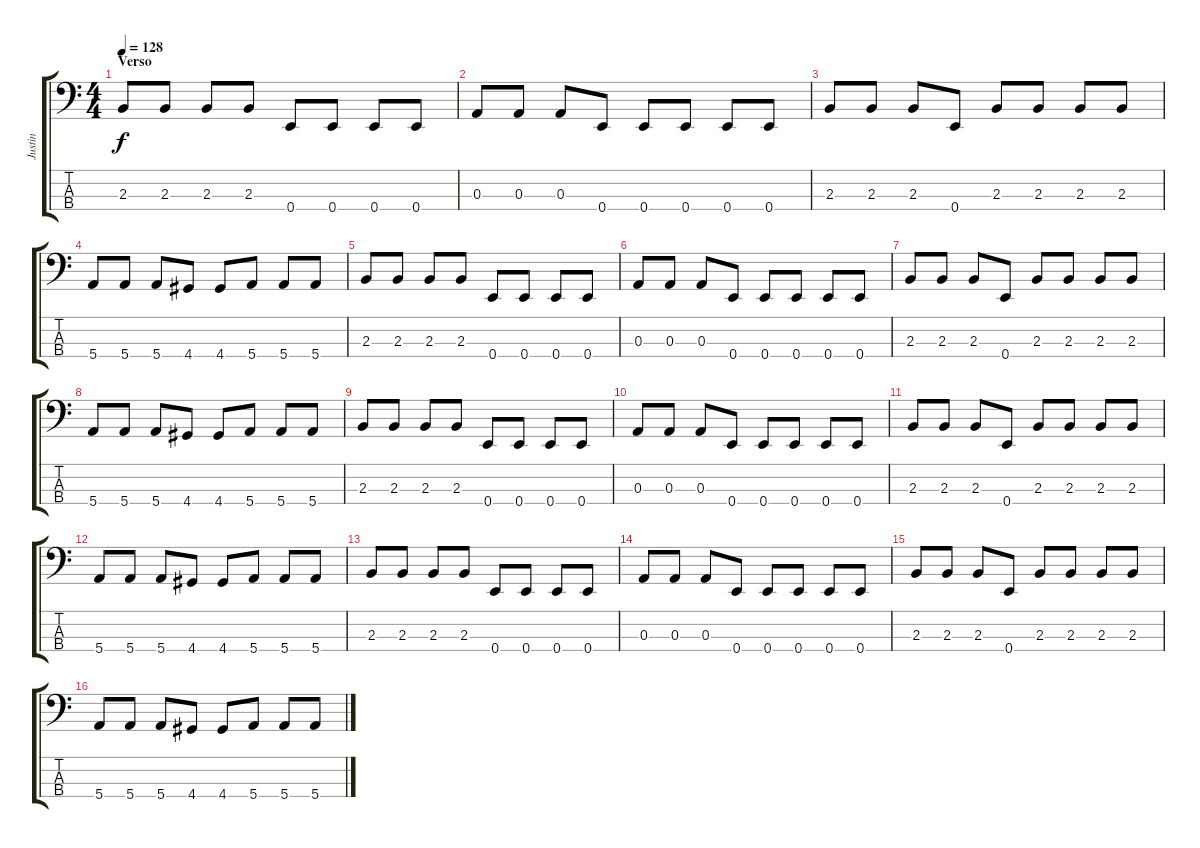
\track ("Justin" "Justin") {instrument electricbasspick}
\staff {score tabs}
\tuning (G2 D2 A1 E1) {hide}
\ts (4 4)
\section ("" "Verso")
\tempo 128
\clef f4
\ks c
2.3.8{dy f} 2.3.8 2.3.8 2.3.8 0.4.8 0.4.8 0.4.8 0.4.8 |
0.3.8 0.3.8 0.3.8 0.4.8 0.4.8 0.4.8 0.4.8 0.4.8 |
2.3.8 2.3.8 2.3.8 0.4.8 2.3.8 2.3.8 2.3.8 2.3.8 |
5.4.8 5.4.8 5.4.8 4.4.8 4.4.8 5.4.8 5.4.8 5.4.8 |
2.3.8 2.3.8 2.3.8 2.3.8 0.4.8 0.4.8 0.4.8 0.4.8 |
0.3.8 0.3.8 0.3.8 0.4.8 0.4.8 0.4.8 0.4.8 0.4.8 |
2.3.8 2.3.8 2.3.8 0.4.8 2.3.8 2.3.8 2.3.8 2.3.8 |
5.4.8 5.4.8 5.4.8 4.4.8 4.4.8 5.4.8 5.4.8 5.4.8 |
2.3.8 2.3.8 2.3.8 2.3.8 0.4.8 0.4.8 0.4.8 0.4.8 |
0.3.8 0.3.8 0.3.8 0.4.8 0.4.8 0.4.8 0.4.8 0.4.8 |
2.3.8 2.3.8 2.3.8 0.4.8 2.3.8 2.3.8 2.3.8 2.3.8 |
5.4.8 5.4.8 5.4.8 4.4.8 4.4.8 5.4.8 5.4.8 5.4.8 |
2.3.8 2.3.8 2.3.8 2.3.8 0.4.8 0.4.8 0.4.8 0.4.8 |
0.3.8 0.3.8 0.3.8 0.4.8 0.4.8 0.4.8 0.4.8 0.4.8 |
2.3.8 2.3.8 2.3.8 0.4.8 2.3.8 2.3.8 2.3.8 2.3.8 |
5.4.8 5.4.8 5.4.8 4.4.8 4.4.8 5.4.8 5.4.8 5.4.8
